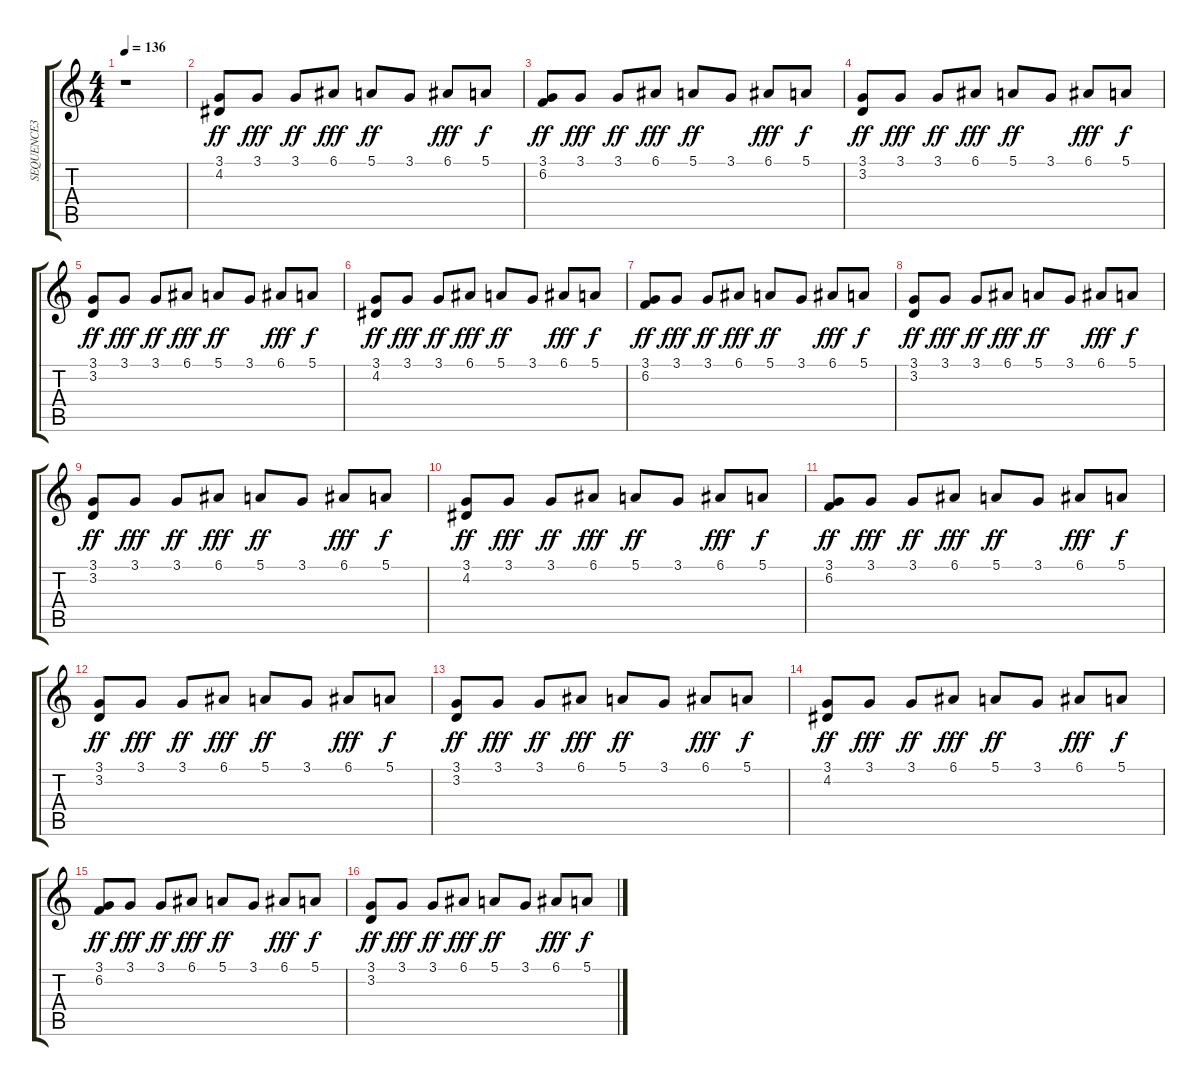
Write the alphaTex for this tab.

\track ("SEQUENCE3" "SEQUENCE3") {instrument lead1square}
\staff {score tabs}
\tuning (E4 B3 G3 D3 A2 E2) {hide}
\ts (4 4)
\tempo 136
\clef g2
\ks c
r.1{dy f} |
(3.1 4.2).8{dy ff} 3.1.8{dy fff} 3.1.8{dy ff} 6.1.8{dy fff} 5.1.8{dy ff} 3.1.8 6.1.8{dy fff} 5.1.8{dy f} |
(3.1 6.2).8{dy ff} 3.1.8{dy fff} 3.1.8{dy ff} 6.1.8{dy fff} 5.1.8{dy ff} 3.1.8 6.1.8{dy fff} 5.1.8{dy f} |
(3.1 3.2).8{dy ff} 3.1.8{dy fff} 3.1.8{dy ff} 6.1.8{dy fff} 5.1.8{dy ff} 3.1.8 6.1.8{dy fff} 5.1.8{dy f} |
(3.1 3.2).8{dy ff} 3.1.8{dy fff} 3.1.8{dy ff} 6.1.8{dy fff} 5.1.8{dy ff} 3.1.8 6.1.8{dy fff} 5.1.8{dy f} |
(3.1 4.2).8{dy ff} 3.1.8{dy fff} 3.1.8{dy ff} 6.1.8{dy fff} 5.1.8{dy ff} 3.1.8 6.1.8{dy fff} 5.1.8{dy f} |
(3.1 6.2).8{dy ff} 3.1.8{dy fff} 3.1.8{dy ff} 6.1.8{dy fff} 5.1.8{dy ff} 3.1.8 6.1.8{dy fff} 5.1.8{dy f} |
(3.1 3.2).8{dy ff} 3.1.8{dy fff} 3.1.8{dy ff} 6.1.8{dy fff} 5.1.8{dy ff} 3.1.8 6.1.8{dy fff} 5.1.8{dy f} |
(3.1 3.2).8{dy ff} 3.1.8{dy fff} 3.1.8{dy ff} 6.1.8{dy fff} 5.1.8{dy ff} 3.1.8 6.1.8{dy fff} 5.1.8{dy f} |
(3.1 4.2).8{dy ff} 3.1.8{dy fff} 3.1.8{dy ff} 6.1.8{dy fff} 5.1.8{dy ff} 3.1.8 6.1.8{dy fff} 5.1.8{dy f} |
(3.1 6.2).8{dy ff} 3.1.8{dy fff} 3.1.8{dy ff} 6.1.8{dy fff} 5.1.8{dy ff} 3.1.8 6.1.8{dy fff} 5.1.8{dy f} |
(3.1 3.2).8{dy ff} 3.1.8{dy fff} 3.1.8{dy ff} 6.1.8{dy fff} 5.1.8{dy ff} 3.1.8 6.1.8{dy fff} 5.1.8{dy f} |
(3.1 3.2).8{dy ff} 3.1.8{dy fff} 3.1.8{dy ff} 6.1.8{dy fff} 5.1.8{dy ff} 3.1.8 6.1.8{dy fff} 5.1.8{dy f} |
(3.1 4.2).8{dy ff} 3.1.8{dy fff} 3.1.8{dy ff} 6.1.8{dy fff} 5.1.8{dy ff} 3.1.8 6.1.8{dy fff} 5.1.8{dy f} |
(3.1 6.2).8{dy ff} 3.1.8{dy fff} 3.1.8{dy ff} 6.1.8{dy fff} 5.1.8{dy ff} 3.1.8 6.1.8{dy fff} 5.1.8{dy f} |
(3.1 3.2).8{dy ff} 3.1.8{dy fff} 3.1.8{dy ff} 6.1.8{dy fff} 5.1.8{dy ff} 3.1.8 6.1.8{dy fff} 5.1.8{dy f}
